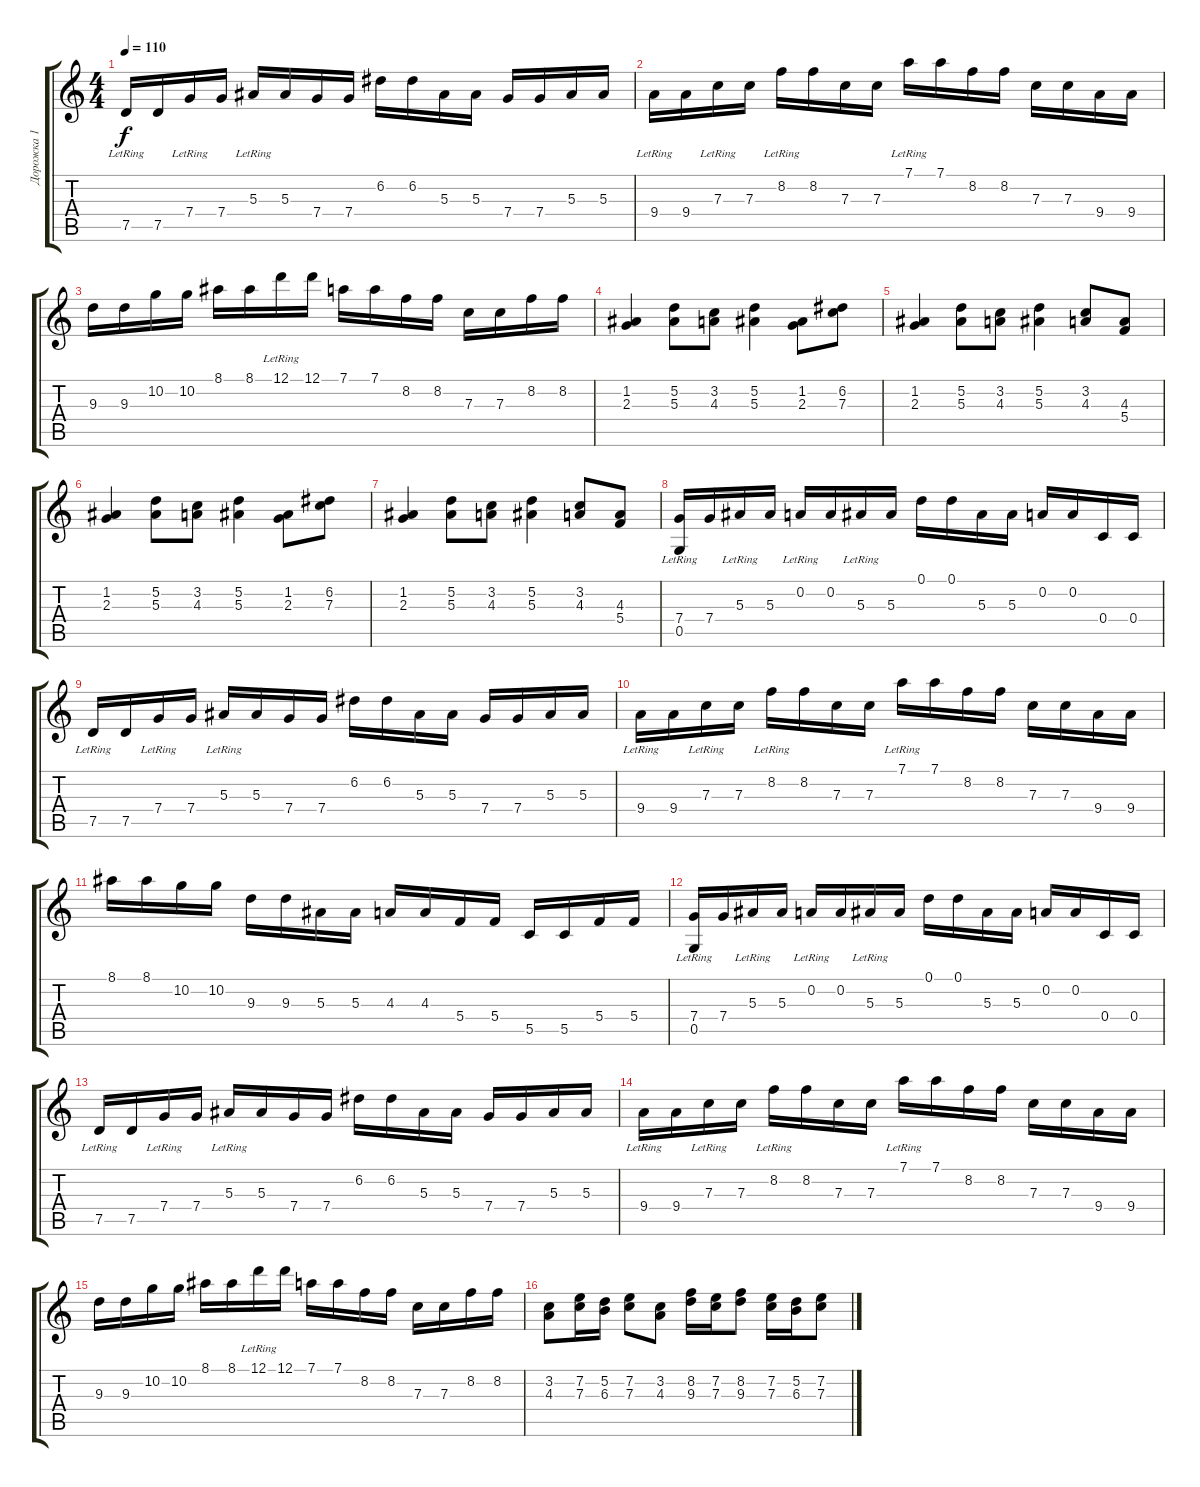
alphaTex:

\track ("Дорожка 1" "Дорожка 1") {instrument distortionguitar}
\staff {score tabs}
\tuning (D4 A3 F3 C3 G2 D2) {hide}
\ts (4 4)
\tempo 110
\clef g2
\ks c
7.5{lr}.16{dy f} 7.5.16 7.4{lr}.16 7.4.16 5.3{lr}.16 5.3.16 7.4.16 7.4.16 6.2.16 6.2.16 5.3.16 5.3.16 7.4.16 7.4.16 5.3.16 5.3.16 |
9.4{lr}.16 9.4.16 7.3{lr}.16 7.3.16 8.2{lr}.16 8.2.16 7.3.16 7.3.16 7.1{lr}.16 7.1.16 8.2.16 8.2.16 7.3.16 7.3.16 9.4.16 9.4.16 |
9.3.16 9.3.16 10.2.16 10.2.16 8.1.16 8.1.16 12.1{lr}.16 12.1.16 7.1.16 7.1.16 8.2.16 8.2.16 7.3.16 7.3.16 8.2.16 8.2.16 |
(1.2 2.3).4 (5.2 5.3).8 (3.2 4.3).8 (5.2 5.3).4 (1.2 2.3).8 (6.2 7.3).8 |
(1.2 2.3).4 (5.2 5.3).8 (3.2 4.3).8 (5.2 5.3).4 (3.2 4.3).8 (4.3 5.4).8 |
(1.2 2.3).4 (5.2 5.3).8 (3.2 4.3).8 (5.2 5.3).4 (1.2 2.3).8 (6.2 7.3).8 |
(1.2 2.3).4 (5.2 5.3).8 (3.2 4.3).8 (5.2 5.3).4 (3.2 4.3).8 (4.3 5.4).8 |
(7.4{lr} 0.5{lr}).16 7.4.16 5.3{lr}.16 5.3.16 0.2{lr}.16 0.2.16 5.3{lr}.16 5.3.16 0.1.16 0.1.16 5.3.16 5.3.16 0.2.16 0.2.16 0.4.16 0.4.16 |
7.5{lr}.16 7.5.16 7.4{lr}.16 7.4.16 5.3{lr}.16 5.3.16 7.4.16 7.4.16 6.2.16 6.2.16 5.3.16 5.3.16 7.4.16 7.4.16 5.3.16 5.3.16 |
9.4{lr}.16 9.4.16 7.3{lr}.16 7.3.16 8.2{lr}.16 8.2.16 7.3.16 7.3.16 7.1{lr}.16 7.1.16 8.2.16 8.2.16 7.3.16 7.3.16 9.4.16 9.4.16 |
8.1.16 8.1.16 10.2.16 10.2.16 9.3.16 9.3.16 5.3.16 5.3.16 4.3.16 4.3.16 5.4.16 5.4.16 5.5.16 5.5.16 5.4.16 5.4.16 |
(7.4{lr} 0.5{lr}).16 7.4.16 5.3{lr}.16 5.3.16 0.2{lr}.16 0.2.16 5.3{lr}.16 5.3.16 0.1.16 0.1.16 5.3.16 5.3.16 0.2.16 0.2.16 0.4.16 0.4.16 |
7.5{lr}.16 7.5.16 7.4{lr}.16 7.4.16 5.3{lr}.16 5.3.16 7.4.16 7.4.16 6.2.16 6.2.16 5.3.16 5.3.16 7.4.16 7.4.16 5.3.16 5.3.16 |
9.4{lr}.16 9.4.16 7.3{lr}.16 7.3.16 8.2{lr}.16 8.2.16 7.3.16 7.3.16 7.1{lr}.16 7.1.16 8.2.16 8.2.16 7.3.16 7.3.16 9.4.16 9.4.16 |
9.3.16 9.3.16 10.2.16 10.2.16 8.1.16 8.1.16 12.1{lr}.16 12.1.16 7.1.16 7.1.16 8.2.16 8.2.16 7.3.16 7.3.16 8.2.16 8.2.16 |
(3.2 4.3).8{instrument distortionguitar} (7.2 7.3).16 (5.2 6.3).16 (7.2 7.3).8 (3.2 4.3).8 (8.2 9.3).16 (7.2 7.3).16 (8.2 9.3).8 (7.2 7.3).16 (5.2 6.3).16 (7.2 7.3).8
